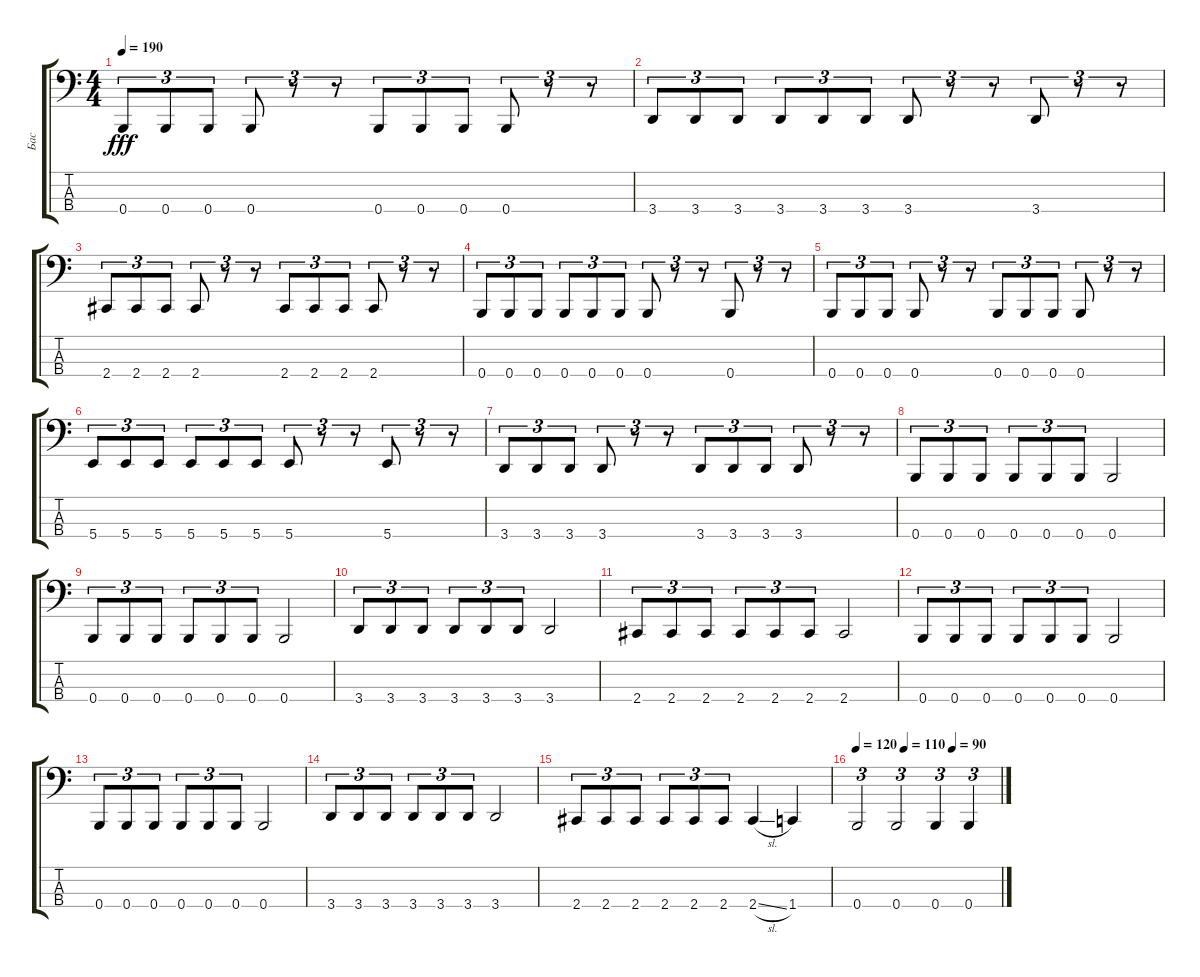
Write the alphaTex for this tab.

\track ("Бас" "Бас") {instrument electricbassfinger}
\staff {score tabs}
\tuning (E2 B1 Gb1 B0) {hide}
\ts (4 4)
\tempo 190
\clef f4
\ks c
0.4.8{tu (3 2) dy fff} 0.4.8{tu (3 2)} 0.4.8{tu (3 2)} 0.4.8{tu (3 2)} r.8{tu (3 2)} r.8{tu (3 2)} 0.4.8{tu (3 2)} 0.4.8{tu (3 2)} 0.4.8{tu (3 2)} 0.4.8{tu (3 2)} r.8{tu (3 2)} r.8{tu (3 2)} |
3.4.8{tu (3 2)} 3.4.8{tu (3 2)} 3.4.8{tu (3 2)} 3.4.8{tu (3 2)} 3.4.8{tu (3 2)} 3.4.8{tu (3 2)} 3.4.8{tu (3 2)} r.8{tu (3 2)} r.8{tu (3 2)} 3.4.8{tu (3 2)} r.8{tu (3 2)} r.8{tu (3 2)} |
2.4.8{tu (3 2)} 2.4.8{tu (3 2)} 2.4.8{tu (3 2)} 2.4.8{tu (3 2)} r.8{tu (3 2)} r.8{tu (3 2)} 2.4.8{tu (3 2)} 2.4.8{tu (3 2)} 2.4.8{tu (3 2)} 2.4.8{tu (3 2)} r.8{tu (3 2)} r.8{tu (3 2)} |
0.4.8{tu (3 2)} 0.4.8{tu (3 2)} 0.4.8{tu (3 2)} 0.4.8{tu (3 2)} 0.4.8{tu (3 2)} 0.4.8{tu (3 2)} 0.4.8{tu (3 2)} r.8{tu (3 2)} r.8{tu (3 2)} 0.4.8{tu (3 2)} r.8{tu (3 2)} r.8{tu (3 2)} |
0.4.8{tu (3 2)} 0.4.8{tu (3 2)} 0.4.8{tu (3 2)} 0.4.8{tu (3 2)} r.8{tu (3 2)} r.8{tu (3 2)} 0.4.8{tu (3 2)} 0.4.8{tu (3 2)} 0.4.8{tu (3 2)} 0.4.8{tu (3 2)} r.8{tu (3 2)} r.8{tu (3 2)} |
5.4.8{tu (3 2)} 5.4.8{tu (3 2)} 5.4.8{tu (3 2)} 5.4.8{tu (3 2)} 5.4.8{tu (3 2)} 5.4.8{tu (3 2)} 5.4.8{tu (3 2)} r.8{tu (3 2)} r.8{tu (3 2)} 5.4.8{tu (3 2)} r.8{tu (3 2)} r.8{tu (3 2)} |
3.4.8{tu (3 2)} 3.4.8{tu (3 2)} 3.4.8{tu (3 2)} 3.4.8{tu (3 2)} r.8{tu (3 2)} r.8{tu (3 2)} 3.4.8{tu (3 2)} 3.4.8{tu (3 2)} 3.4.8{tu (3 2)} 3.4.8{tu (3 2)} r.8{tu (3 2)} r.8{tu (3 2)} |
0.4.8{tu (3 2)} 0.4.8{tu (3 2)} 0.4.8{tu (3 2)} 0.4.8{tu (3 2)} 0.4.8{tu (3 2)} 0.4.8{tu (3 2)} 0.4.2 |
0.4.8{tu (3 2)} 0.4.8{tu (3 2)} 0.4.8{tu (3 2)} 0.4.8{tu (3 2)} 0.4.8{tu (3 2)} 0.4.8{tu (3 2)} 0.4.2 |
3.4.8{tu (3 2)} 3.4.8{tu (3 2)} 3.4.8{tu (3 2)} 3.4.8{tu (3 2)} 3.4.8{tu (3 2)} 3.4.8{tu (3 2)} 3.4.2 |
2.4.8{tu (3 2)} 2.4.8{tu (3 2)} 2.4.8{tu (3 2)} 2.4.8{tu (3 2)} 2.4.8{tu (3 2)} 2.4.8{tu (3 2)} 2.4.2 |
0.4.8{tu (3 2)} 0.4.8{tu (3 2)} 0.4.8{tu (3 2)} 0.4.8{tu (3 2)} 0.4.8{tu (3 2)} 0.4.8{tu (3 2)} 0.4.2 |
0.4.8{tu (3 2)} 0.4.8{tu (3 2)} 0.4.8{tu (3 2)} 0.4.8{tu (3 2)} 0.4.8{tu (3 2)} 0.4.8{tu (3 2)} 0.4.2 |
3.4.8{tu (3 2)} 3.4.8{tu (3 2)} 3.4.8{tu (3 2)} 3.4.8{tu (3 2)} 3.4.8{tu (3 2)} 3.4.8{tu (3 2)} 3.4.2 |
2.4.8{tu (3 2)} 2.4.8{tu (3 2)} 2.4.8{tu (3 2)} 2.4.8{tu (3 2)} 2.4.8{tu (3 2)} 2.4.8{tu (3 2)} 2.4{sl}.4 1.4.4 |
\tempo 120
\tempo (110 0.3333333333333333)
\tempo (90 0.6666666666666666)
0.4.2{tu (3 2)} 0.4.2{tu (3 2)} 0.4.4{tu (3 2)} 0.4.4{tu (3 2)}
